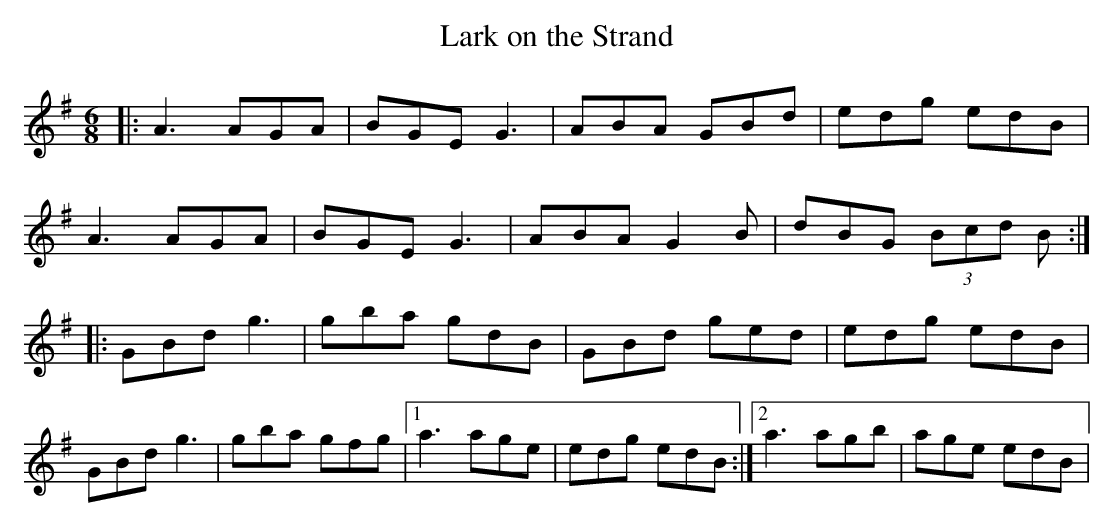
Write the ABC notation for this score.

X:1
T:Lark on the Strand
M:6/8
K:G
|: A3 AGA | BGE G3 | ABA GBd | edg edB |
A3 AGA | BGE G3 | ABA G2B | dBG (3Bcd B :|
|: GBd g3 | gba gdB | GBd ged | edg edB |
GBd g3 | gba gfg |1 a3 age | edg edB :|2 a3 agb | age edB |
